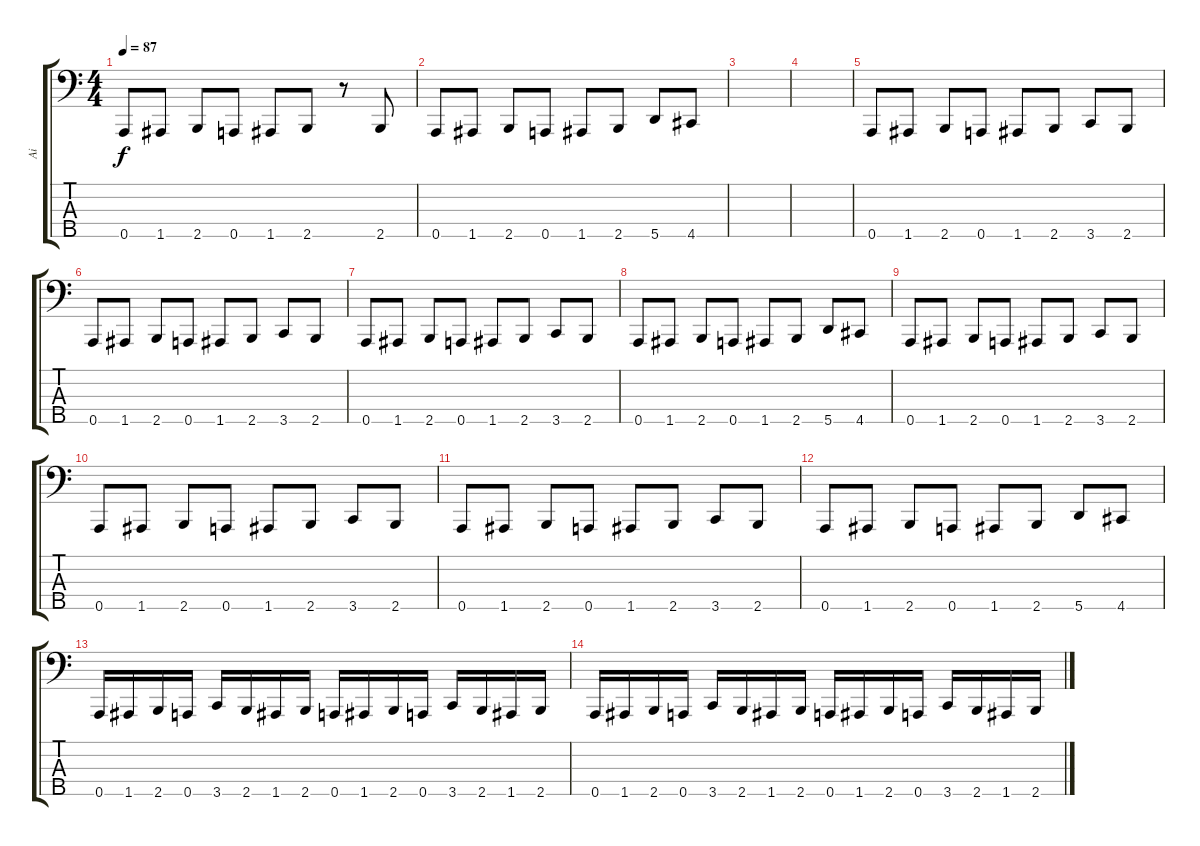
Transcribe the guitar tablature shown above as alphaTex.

\track ("Ai" "Ai") {instrument electricbasspick}
\staff {score tabs}
\tuning (F2 C2 G1 D1 A0) {hide}
\ts (4 4)
\tempo 87
\clef f4
\ks c
0.5.8{dy f} 1.5.8 2.5.8 0.5.8 1.5.8 2.5.8 r.8 2.5.8 |
0.5.8 1.5.8 2.5.8 0.5.8 1.5.8 2.5.8 5.5.8 4.5.8 |
|
|
0.5.8 1.5.8 2.5.8 0.5.8 1.5.8 2.5.8 3.5.8 2.5.8 |
0.5.8 1.5.8 2.5.8 0.5.8 1.5.8 2.5.8 3.5.8 2.5.8 |
0.5.8 1.5.8 2.5.8 0.5.8 1.5.8 2.5.8 3.5.8 2.5.8 |
0.5.8 1.5.8 2.5.8 0.5.8 1.5.8 2.5.8 5.5.8 4.5.8 |
0.5.8 1.5.8 2.5.8 0.5.8 1.5.8 2.5.8 3.5.8 2.5.8 |
0.5.8 1.5.8 2.5.8 0.5.8 1.5.8 2.5.8 3.5.8 2.5.8 |
0.5.8 1.5.8 2.5.8 0.5.8 1.5.8 2.5.8 3.5.8 2.5.8 |
0.5.8 1.5.8 2.5.8 0.5.8 1.5.8 2.5.8 5.5.8 4.5.8 |
0.5.16 1.5.16 2.5.16 0.5.16 3.5.16 2.5.16 1.5.16 2.5.16 0.5.16 1.5.16 2.5.16 0.5.16 3.5.16 2.5.16 1.5.16 2.5.16 |
0.5.16 1.5.16 2.5.16 0.5.16 3.5.16 2.5.16 1.5.16 2.5.16 0.5.16 1.5.16 2.5.16 0.5.16 3.5.16 2.5.16 1.5.16 2.5.16
